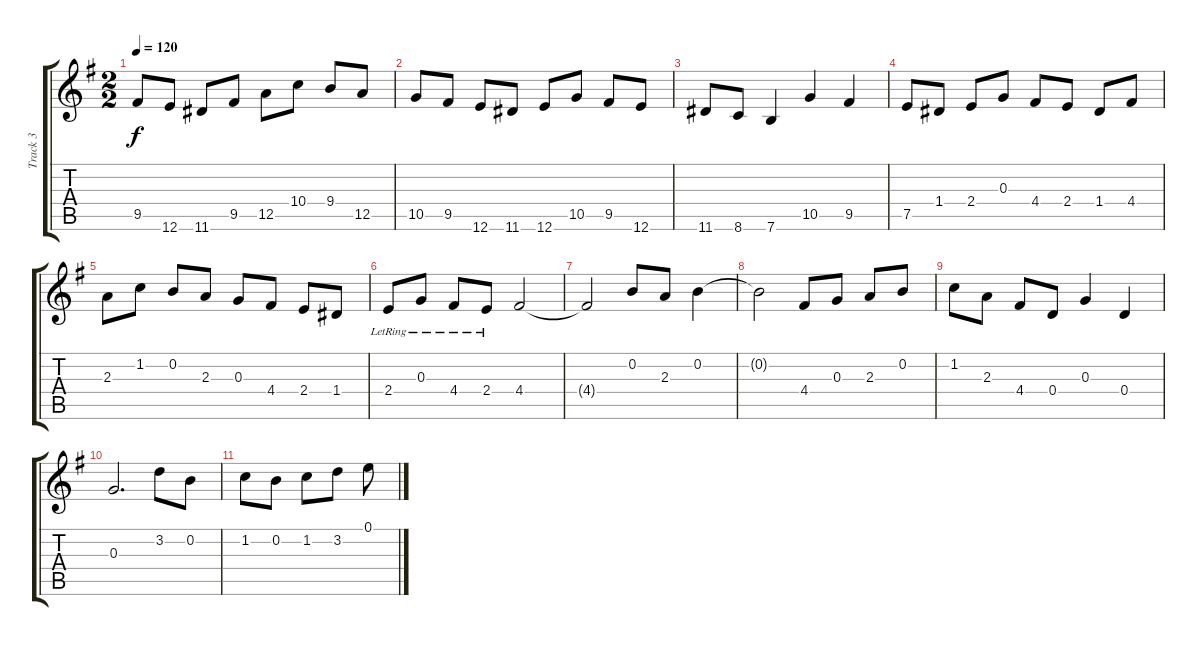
\track ("Track 3" "Track 3") {instrument acousticguitarnylon}
\staff {score tabs}
\tuning (E4 B3 G3 D3 A2 E2) {hide}
\ts (2 2)
\tempo 120
\clef g2
\ks eminor
9.5.8{dy f} 12.6.8 11.6.8 9.5.8 12.5.8 10.4.8 9.4.8 12.5.8 |
10.5.8 9.5.8 12.6.8 11.6.8 12.6.8 10.5.8 9.5.8 12.6.8 |
11.6.8 8.6.8 7.6.4 10.5.4 9.5.4 |
7.5.8 1.4.8 2.4.8 0.3.8 4.4.8 2.4.8 1.4.8 4.4.8 |
2.3.8 1.2.8 0.2.8 2.3.8 0.3.8 4.4.8 2.4.8 1.4.8 |
2.4{lr}.8 0.3{lr}.8 4.4{lr}.8 2.4{lr}.8 4.4.2 |
4.4{t}.2 0.2.8 2.3.8 0.2.4 |
0.2{t}.2 4.4.8 0.3.8 2.3.8 0.2.8 |
1.2.8 2.3.8 4.4.8 0.4.8 0.3.4 0.4.4 |
0.3.2{d} 3.2.8 0.2.8 |
1.2.8 0.2.8 1.2.8 3.2.8 0.1.8
